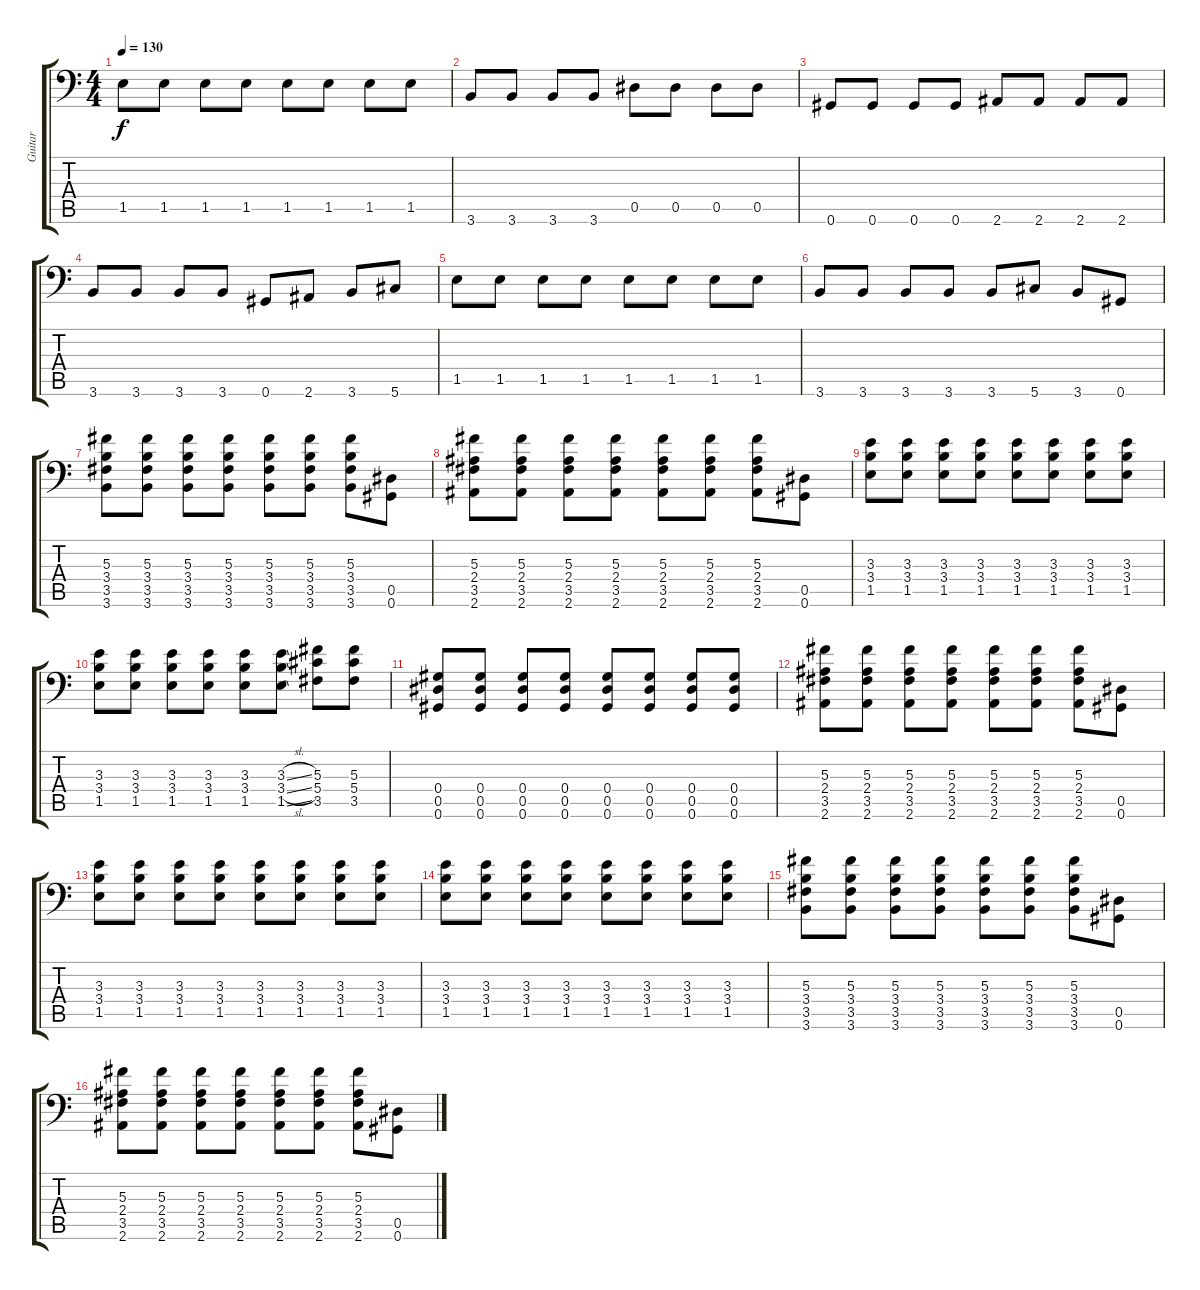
\track ("Guitar" "Guitar") {instrument overdrivenguitar}
\staff {score tabs}
\tuning (Bb3 Gb3 Db3 Ab2 Eb2 Ab1) {hide}
\ts (4 4)
\tempo 130
\clef f4
\ks c
1.5.8{dy f} 1.5.8 1.5.8 1.5.8 1.5.8 1.5.8 1.5.8 1.5.8 |
3.6.8 3.6.8 3.6.8 3.6.8 0.5.8 0.5.8 0.5.8 0.5.8 |
0.6.8 0.6.8 0.6.8 0.6.8 2.6.8 2.6.8 2.6.8 2.6.8 |
3.6.8 3.6.8 3.6.8 3.6.8 0.6.8 2.6.8 3.6.8 5.6.8 |
1.5.8 1.5.8 1.5.8 1.5.8 1.5.8 1.5.8 1.5.8 1.5.8 |
3.6.8 3.6.8 3.6.8 3.6.8 3.6.8 5.6.8 3.6.8 0.6.8 |
(5.3 3.4 3.5 3.6).8 (5.3 3.4 3.5 3.6).8 (5.3 3.4 3.5 3.6).8 (5.3 3.4 3.5 3.6).8 (5.3 3.4 3.5 3.6).8 (5.3 3.4 3.5 3.6).8 (5.3 3.4 3.5 3.6).8 (0.5 0.6).8 |
(5.3 2.4 3.5 2.6).8 (5.3 2.4 3.5 2.6).8 (5.3 2.4 3.5 2.6).8 (5.3 2.4 3.5 2.6).8 (5.3 2.4 3.5 2.6).8 (5.3 2.4 3.5 2.6).8 (5.3 2.4 3.5 2.6).8 (0.5 0.6).8 |
(3.3 3.4 1.5).8 (3.3 3.4 1.5).8 (3.3 3.4 1.5).8 (3.3 3.4 1.5).8 (3.3 3.4 1.5).8 (3.3 3.4 1.5).8 (3.3 3.4 1.5).8 (3.3 3.4 1.5).8 |
(3.3 3.4 1.5).8 (3.3 3.4 1.5).8 (3.3 3.4 1.5).8 (3.3 3.4 1.5).8 (3.3 3.4 1.5).8 (3.3{sl} 3.4{sl} 1.5{sl}).8 (5.3 5.4 3.5).8 (5.3 5.4 3.5).8 |
(0.4 0.5 0.6).8 (0.4 0.5 0.6).8 (0.4 0.5 0.6).8 (0.4 0.5 0.6).8 (0.4 0.5 0.6).8 (0.4 0.5 0.6).8 (0.4 0.5 0.6).8 (0.4 0.5 0.6).8 |
(5.3 2.4 3.5 2.6).8 (5.3 2.4 3.5 2.6).8 (5.3 2.4 3.5 2.6).8 (5.3 2.4 3.5 2.6).8 (5.3 2.4 3.5 2.6).8 (5.3 2.4 3.5 2.6).8 (5.3 2.4 3.5 2.6).8 (0.5 0.6).8 |
(3.3 3.4 1.5).8 (3.3 3.4 1.5).8 (3.3 3.4 1.5).8 (3.3 3.4 1.5).8 (3.3 3.4 1.5).8 (3.3 3.4 1.5).8 (3.3 3.4 1.5).8 (3.3 3.4 1.5).8 |
(3.3 3.4 1.5).8 (3.3 3.4 1.5).8 (3.3 3.4 1.5).8 (3.3 3.4 1.5).8 (3.3 3.4 1.5).8 (3.3 3.4 1.5).8 (3.3 3.4 1.5).8 (3.3 3.4 1.5).8 |
(5.3 3.4 3.5 3.6).8 (5.3 3.4 3.5 3.6).8 (5.3 3.4 3.5 3.6).8 (5.3 3.4 3.5 3.6).8 (5.3 3.4 3.5 3.6).8 (5.3 3.4 3.5 3.6).8 (5.3 3.4 3.5 3.6).8 (0.5 0.6).8 |
(5.3 2.4 3.5 2.6).8 (5.3 2.4 3.5 2.6).8 (5.3 2.4 3.5 2.6).8 (5.3 2.4 3.5 2.6).8 (5.3 2.4 3.5 2.6).8 (5.3 2.4 3.5 2.6).8 (5.3 2.4 3.5 2.6).8 (0.5 0.6).8
